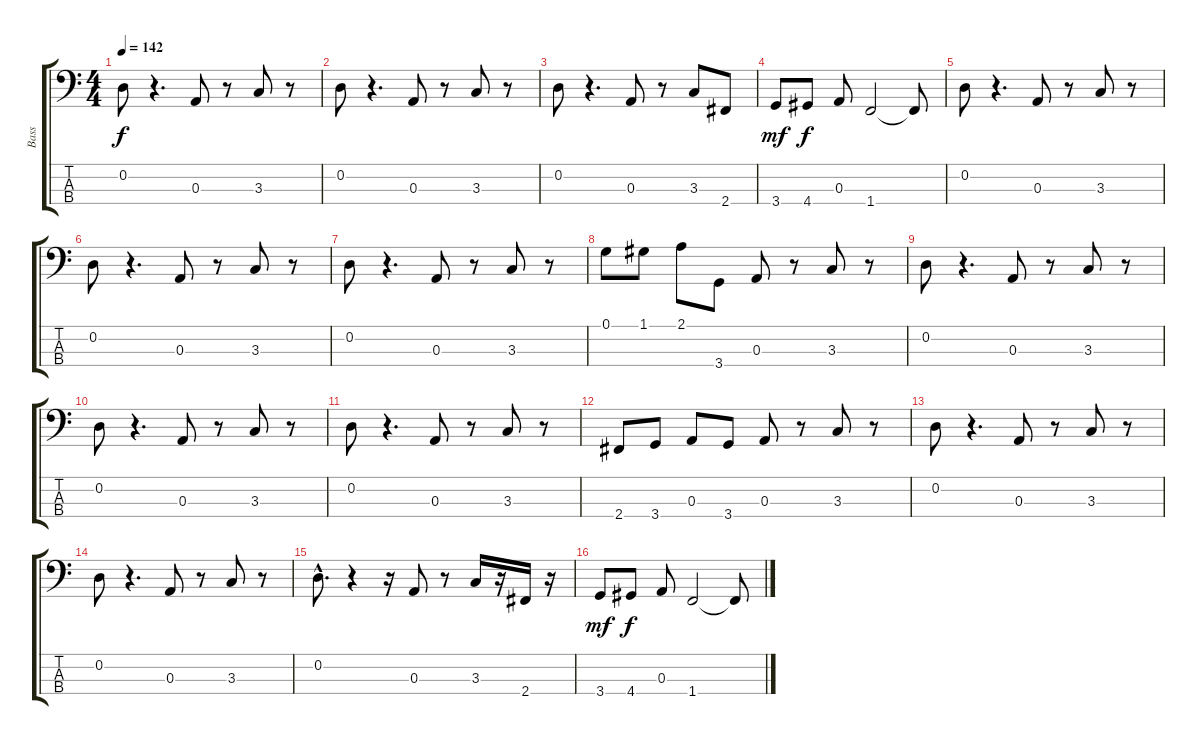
\track ("Bass" "Bass") {instrument slapbass2}
\staff {score tabs}
\tuning (G2 D2 A1 E1) {hide}
\ts (4 4)
\tempo 142
\clef f4
\ks c
0.2.8{dy f} r.4{d} 0.3.8 r.8 3.3.8 r.8 |
0.2.8 r.4{d} 0.3.8 r.8 3.3.8 r.8 |
0.2.8 r.4{d} 0.3.8 r.8 3.3.8 2.4.8 |
3.4.8{dy mf} 4.4.8{dy f} 0.3.8 1.4.2 1.4{t}.8 |
0.2.8 r.4{d} 0.3.8 r.8 3.3.8 r.8 |
0.2.8 r.4{d} 0.3.8 r.8 3.3.8 r.8 |
0.2.8 r.4{d} 0.3.8 r.8 3.3.8 r.8 |
0.1.8 1.1.8 2.1.8 3.4.8 0.3.8 r.8 3.3.8 r.8 |
0.2.8 r.4{d} 0.3.8 r.8 3.3.8 r.8 |
0.2.8 r.4{d} 0.3.8 r.8 3.3.8 r.8 |
0.2.8 r.4{d} 0.3.8 r.8 3.3.8 r.8 |
2.4.8 3.4.8 0.3.8 3.4.8 0.3.8 r.8 3.3.8 r.8 |
0.2.8 r.4{d} 0.3.8 r.8 3.3.8 r.8 |
0.2.8 r.4{d} 0.3.8 r.8 3.3.8 r.8 |
0.2{hac}.8{d} r.4 r.16 0.3.8 r.8 3.3.16 r.16 2.4.16 r.16 |
3.4.8{dy mf} 4.4.8{dy f} 0.3.8 1.4.2 1.4{t}.8
